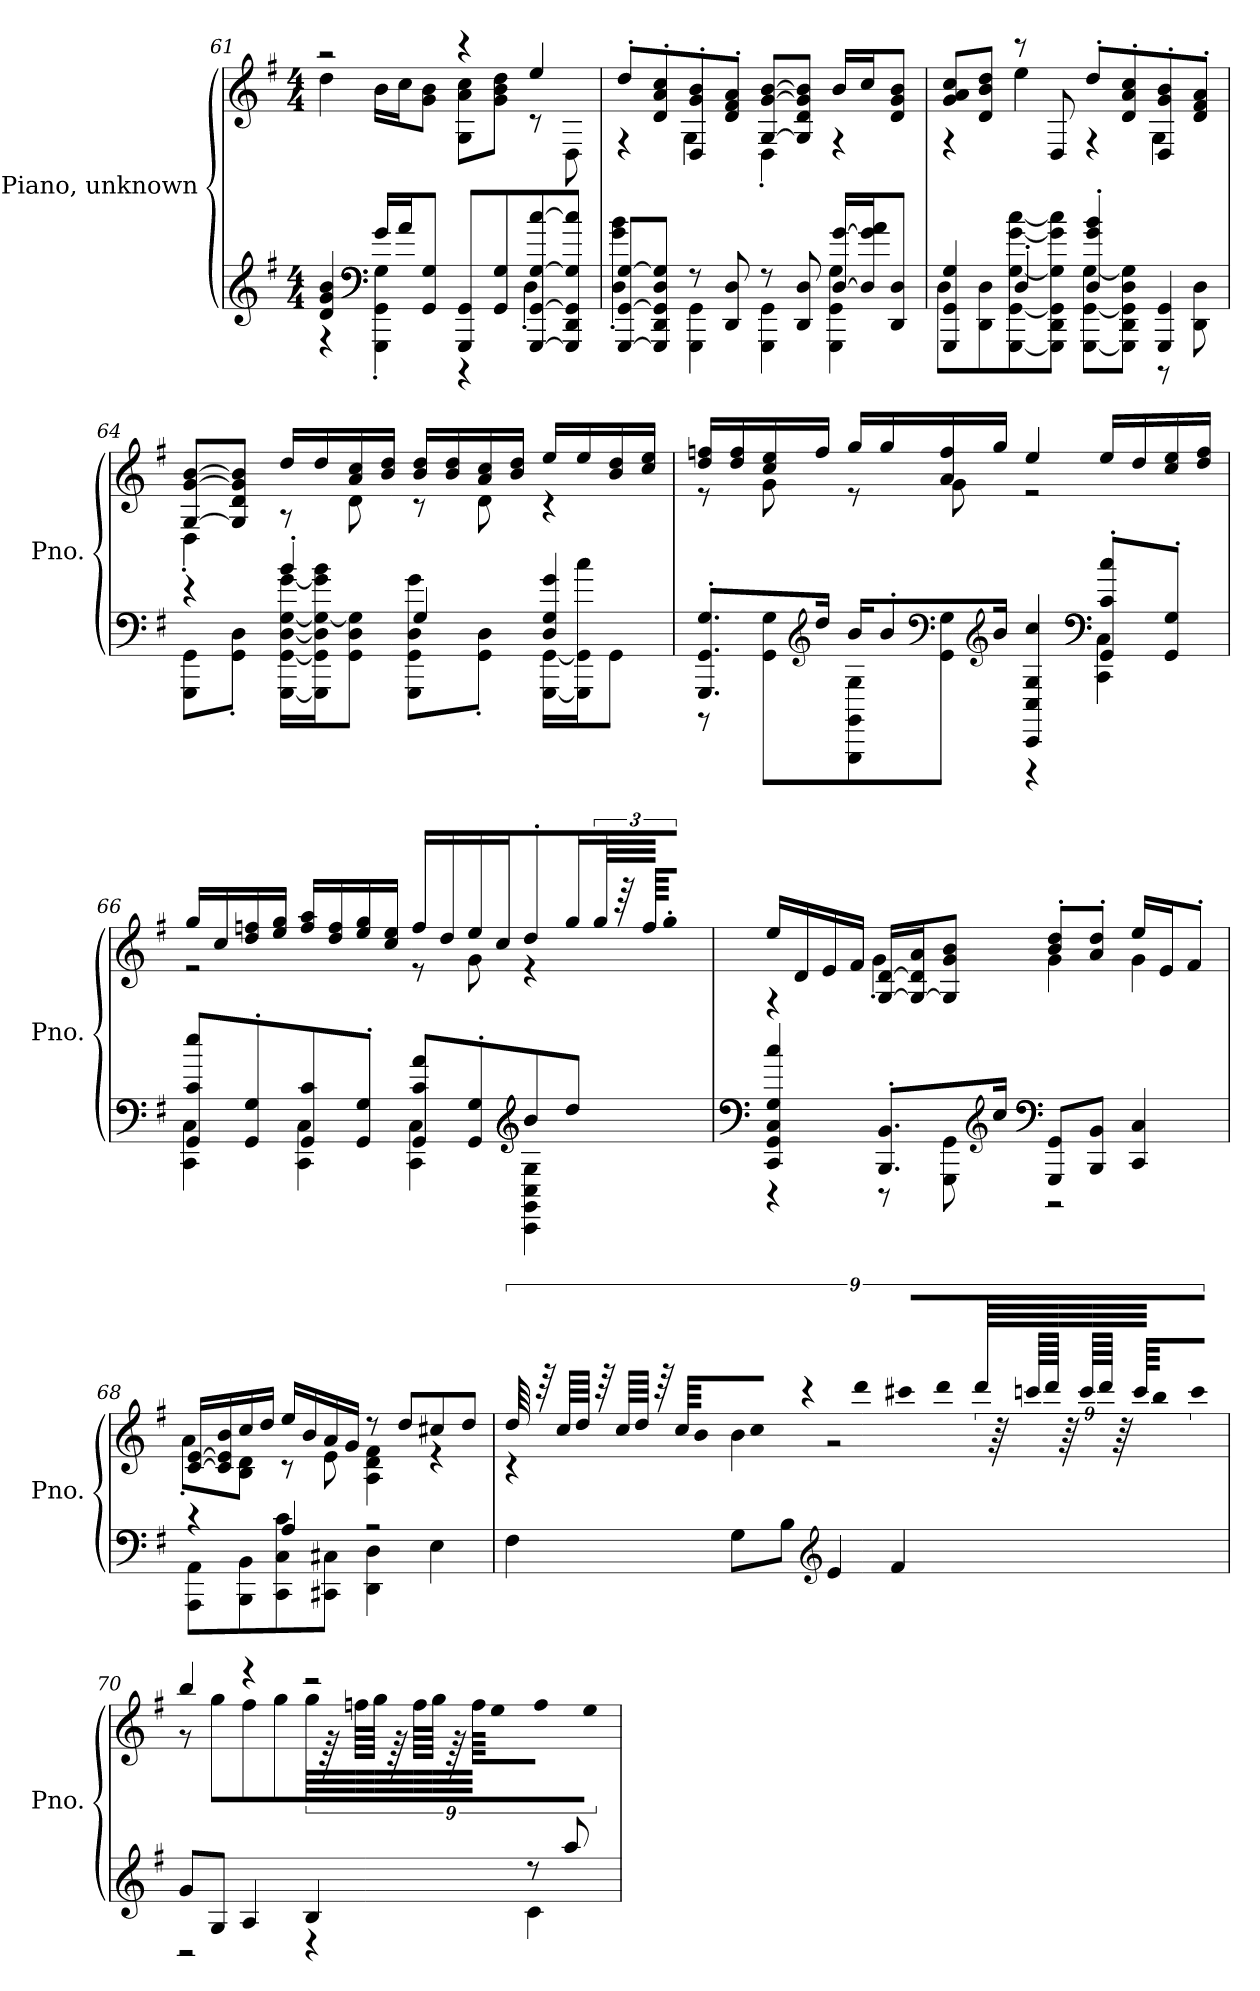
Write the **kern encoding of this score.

**kern	**kern
*part1	*part1
*staff2	*staff1
*I"Piano, unknown	*
*I'Pno.	*
*clefG2	*clefG2
*k[f#]	*k[f#]
*M4/4	*M4/4
=61	=61
*^	*^
4d/ 4g/ 4b/	4r	2r	4dd\
*clefF4	*	*	*
16g/LL	4GGG\' 4GG\' 4G\'	.	16b\LL
16a/J	.	.	16cc\J
8GG/ 8G/J	.	.	8g\ 8b\J
8GGG/ 8GG/L	4r	4r	8G\ 8a\ 8cc\L
8GG/ 8G/	.	.	8g\ 8b\ 8dd\J
[8GGG/ [8GG/ [8G/ [8cc/	4D'\	4ee/	8r
8GGG/] 8DD/ 8GG/] 8G/] 8cc/]J	.	.	8D\
!!LO:LB:g=z	!!
=62	=62	=62	=62
[8GGG/ [8GG/ [8G/L	4D\' 4g\' 4b\'	8dd'/L	4r
8GGG/] 8DD/ 8GG/] 8D/ 8G/]J	.	8d/' 8a/' 8cc/'	.
8r	4GGG\ 4GG\	8D/' 8g/' 8b/'	4G\
8DD/ 8D/	.	8d/' 8f#/' 8a/'J	.
8r	4GGG\ 4GG\	[8G/ [8g/ [8b/L	4D'\
8DD/ 8D/	.	8G/] 8d/ 8g/] 8b/]J	.
[16D/ [16g/LL	4GGG\ 4GG\ 4G\	16b/LL	4r
16D/] 16g/] 16a/J	.	16cc/J	.
8DD/ 8D/J	.	8d/ 8g/ 8b/J	.
=63	=63	=63	=63
4GGG/ 4GG/ 4G/	8D\L	8g/ 8a/ 8cc/L	4r
.	8DD\ 8D\	8d/ 8b/ 8dd/J	.
4D'/	[8GGG\ [8GG\ [8G\ [8g\ [8cc\	8r	4ee\
.	8GGG\] 8DD\ 8GG\] 8G\] 8g\] 8cc\]J	8D/	.
4D/' 4g/' 4b/'	[8GGG\ [8GG\ [8G\L	8dd'/L	4r
.	8GGG\] 8DD\ 8GG\] 8D\ 8G\]J	8d/' 8a/' 8cc/'	.
4GGG/ 4GG/	8r	8D/' 8g/' 8b/'	4G\
.	8DD\ 8D\	8d/' 8f#/' 8a/'J	.
=64	=64	=64	=64
4r	8GGG\ 8GG\L	[8G/ [8g/ [8b/L	4D'\
.	8GG\' 8D\'J	8G/] 8d/ 8g/] 8b/]J	.
4b'/	[16GGG\ [16GG\ [16D\ [16G\ [16g\LL	16dd/LL	8r
.	16GGG\] 16GG\] 16D\] 16G\_ 16g\] 16b\J	16dd/	.
.	8GG\ 8D\ 8G\]J	16a/ 16cc/	8d\
.	.	16b/ 16dd/JJ	.
4G/	8GGG\ 8GG\ 8D\ 8g\L	16b/ 16dd/LL	8r
.	.	16b/ 16dd/	.
.	8GG\' 8D\'J	16a/ 16cc/	8d\
.	.	16b/ 16dd/JJ	.
4D/ 4G/ 4g/	[16GGG\ [16GG\LL	16ee/LL	4r
.	16GGG\] 16GG\] 16cc\J	16ee/	.
.	8GG\J	16b/ 16dd/	.
.	.	16cc/ 16ee/JJ	.
!!LO:LB:g=z	!!
=65	=65	=65	=65
8.GGG/' 8.GG/' 8.G/'L	8r	16dd/ 16ffn/LL	8r
.	.	16dd/ 16ff/	.
.	8GG\ 8G\L	16cc/ 16ee/	8g\
*clefG2	*	*	*
16dd/Jk	.	16ff/JJ	.
16b/KL	8GGG\ 8GG\ 8G\	16gg/LL	8r
8b'/	.	16gg/	.
*clefF4	*	*	*
.	8GG\ 8G\J	16a/ 16ff/	8g\
*clefG2	*	*	*
16b/Jk	.	16gg/JJ	.
4CC/ 4C/ 4G/ 4cc/	4r	4ee/	2r
*clefF4	*	*	*
8GG/' 8c/' 8cc/'L	4CC\ 4C\	16ee/LL	.
.	.	16dd/	.
8GG/' 8G/'J	.	16cc/ 16ee/	.
.	.	16dd/ 16ff/JJ	.
=66	=66	=66	=66
8GG/ 8c/ 8ee/L	4CC\ 4C\	16gg/LL	2r
.	.	16cc/	.
8GG/' 8G/'	.	16dd/ 16ffn/	.
.	.	16ee/ 16gg/JJ	.
8GG/ 8c/	4CC\ 4C\	16ff/ 16aa/LL	.
.	.	16dd/ 16ff/	.
8GG/' 8G/'J	.	16ee/ 16gg/	.
.	.	16cc/ 16ee/JJ	.
8GG/ 8c/ 8a/L	4CC\ 4C\	16ff/LL	8r
.	.	16dd/	.
8GG/' 8G/'	.	16ee/	8g\
.	.	16cc/J	.
*clefG2	*	*	*
8b/	4CC\ 4GG\ 4C\ 4G\	8dd'/	4r
8dd/J	.	16gg/L	.
.	.	96gg/JJkk	.
.	.	96r	.
.	.	96ff/KLLL	.
.	.	32gg'/JJJ	.
!!LO:LB:g=z	!!
=67	=67	=67	=67
*clefF4	*	*	*
4CC/ 4GG/ 4C/ 4G/ 4cc/	4r	16ee/LL	4r
.	.	16d/	.
.	.	16e/	.
.	.	16f#/JJ	.
8.BBB/' 8.BB/'L	8r	[16G/ [16d/LL	4g'\
.	.	16G/_ 16d/] 16a/J	.
.	8GGG\ 8GG\	8G/] 8g/ 8b/J	.
*clefG2	*	*	*
16cc/Jk	.	.	.
*clefF4	*	*	*
8GGG/ 8GG/L	2r	8b/' 8dd/'L	4g\
8BBB/ 8BB/J	.	8a/' 8dd/'J	.
4CC/ 4C/	.	16ee/LL	4g\
.	.	16e/J	.
.	.	8f#'/J	.
=68	=68	=68	=68
4r	8AAA\ 8AA\L	[16c/ [16e/LL	8a'\L
.	.	16c/] 16e/] 16b/	.
.	8BBB\ 8BB\	16cc/	8B\ 8d\J
.	.	16dd/JJ	.
4A/	8CC\ 8C\ 8c\	16ee/LL	8r
.	.	16b/	.
.	8CC#X\ 8C#X\J	16a/	8e\
.	.	16g/JJ	.
2r	4DD\ 4D\	8r	4A\ 4d\ 4f#\
.	.	8dd/L	.
.	4E\	8cc#X/	4r
.	.	8dd/J	.
*v	*v	*	*
!!LO:PB:g=z	!!
=69	=69	=69
4F#\	96dd/	4r
.	96r	.
.	96cc/LLLL	.
.	96dd/JJJJ	.
.	96r	.
.	96cc/LLLL	.
.	96dd/JJJJ	.
.	96r	.
.	96cc/KLLL	.
.	32b/JJ	.
.	8cc/J	.
8G\L	8r	4b\
8B\J	8ddd/	.
*clefG2	*	*
4e/	8ccc#X/L	2r
.	8ddd/	.
4f#/	96ddd/Jkkk	.
.	96r	.
.	96cccn/LLLL	.
.	96ddd/JJJJ	.
.	96r	.
.	96ccc/LLLL	.
.	96ddd/JJJJ	.
.	96r	.
.	96ccc/KLLL	.
.	32bb/JJ	.
.	8ccc/J	.
!!LO:LB:g=z	!!
=70	=70	=70
*^	*	*
8g/L	2r	4bb/	8r
8G/J	.	.	8gg\L
4A/	.	4r	8ff#\
.	.	.	8gg\
4B/	4r	2r	96gg\Jkkk
.	.	.	96r
.	.	.	96ffn\LLLL
.	.	.	96gg\JJJJ
.	.	.	96r
.	.	.	96ff\LLLL
.	.	.	96gg\JJJJ
.	.	.	96r
.	.	.	96ff\KLLL
.	.	.	32ee\JJ
.	.	.	8ff\J
8r	4c\	.	4ee\
8aa/	.	.	.
*v	*v	*	*
*	*v	*v
=	=
*-	*-
